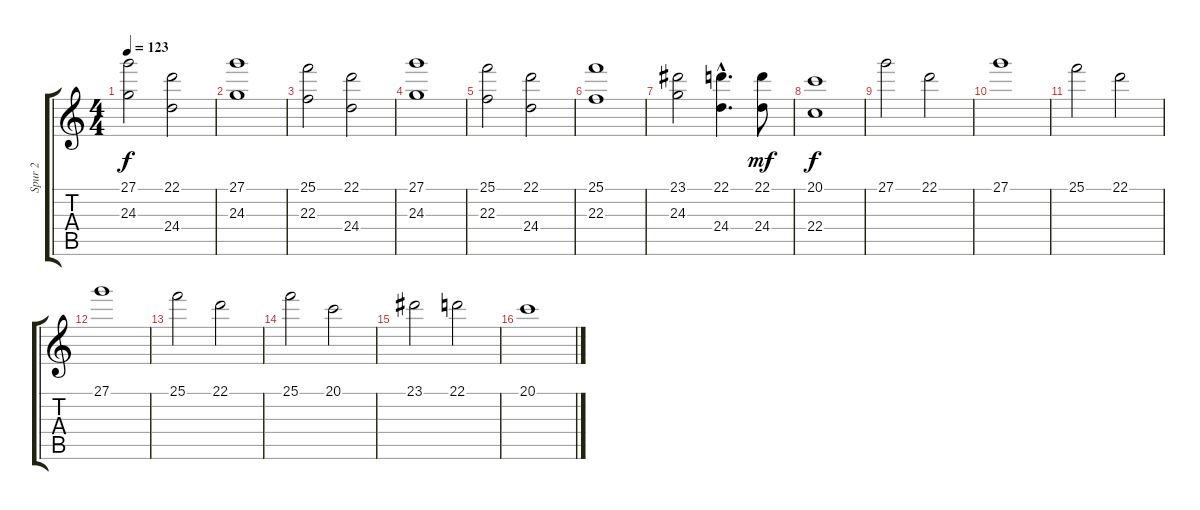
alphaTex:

\track ("Spur 2" "Spur 2") {instrument pad1newage}
\staff {score tabs}
\tuning (E4 B3 G3 D3 A2 E2) {hide}
\ts (4 4)
\tempo 123
\clef g2
\ks c
(27.1 24.3).2{dy f} (22.1 24.4).2 |
(27.1 24.3).1 |
(25.1 22.3).2 (22.1 24.4).2 |
(27.1 24.3).1 |
(25.1 22.3).2 (22.1 24.4).2 |
(25.1 22.3).1 |
(23.1 24.3).2 (22.1{hac} 24.4{hac}).4{d} (22.1 24.4).8{dy mf} |
(20.1 22.4).1{dy f} |
27.1.2 22.1.2 |
27.1.1 |
25.1.2 22.1.2 |
27.1.1 |
25.1.2 22.1.2 |
25.1.2 20.1.2 |
23.1.2 22.1.2 |
20.1.1
